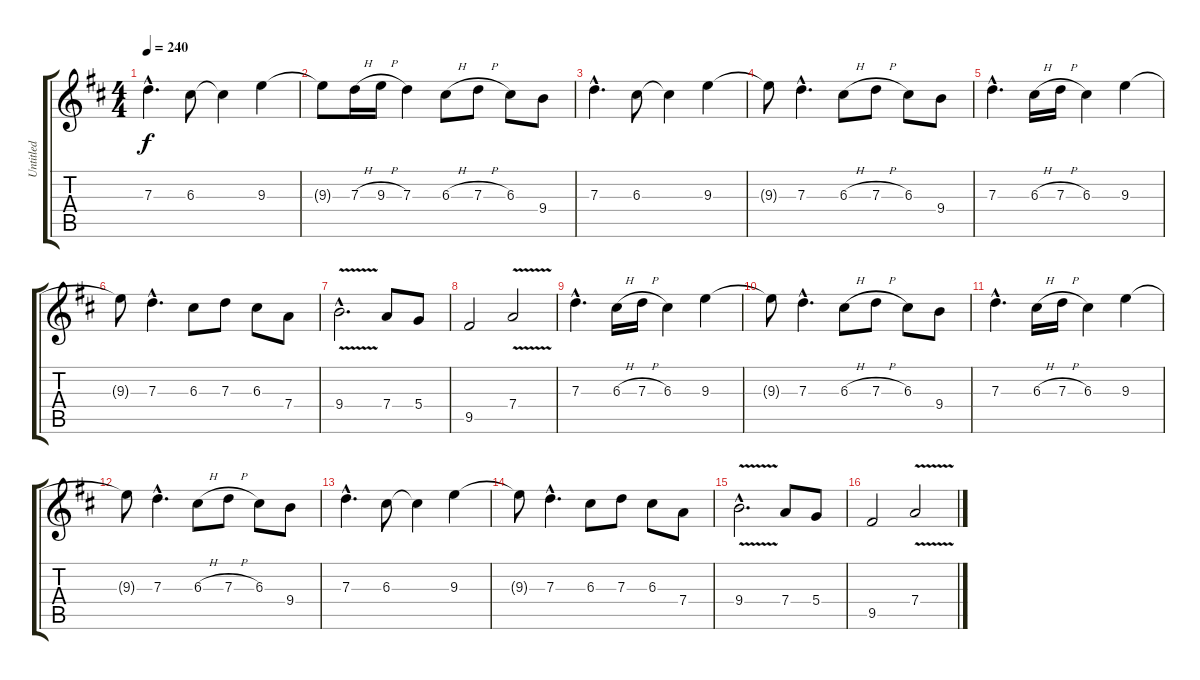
\track ("Untitled" "Untitled") {instrument distortionguitar}
\staff {score tabs}
\tuning (E4 B3 G3 D3 A2 E2) {hide}
\ts (4 4)
\tempo 240
\clef g2
\ks d
7.3{hac}.4{d dy f} 6.3.8 6.3{t}.4 9.3.4 |
9.3{t}.8 7.3{h}.16 9.3{h}.16 7.3.4 6.3{h}.8 7.3{h}.8 6.3.8 9.4.8 |
7.3{hac}.4{d} 6.3.8 6.3{t}.4 9.3.4 |
9.3{t}.8 7.3{hac}.4{d} 6.3{h}.8 7.3{h}.8 6.3.8 9.4.8 |
7.3{hac}.4{d} 6.3{h}.16 7.3{h}.16 6.3.4 9.3.4 |
9.3{t}.8 7.3{hac}.4{d} 6.3.8 7.3.8 6.3.8 7.4.8 |
9.4{v hac}.2{d} 7.4.8 5.4.8 |
9.5.2 7.4{v}.2 |
7.3{hac}.4{d} 6.3{h}.16 7.3{h}.16 6.3.4 9.3.4 |
9.3{t}.8 7.3{hac}.4{d} 6.3{h}.8 7.3{h}.8 6.3.8 9.4.8 |
7.3{hac}.4{d} 6.3{h}.16 7.3{h}.16 6.3.4 9.3.4 |
9.3{t}.8 7.3{hac}.4{d} 6.3{h}.8 7.3{h}.8 6.3.8 9.4.8 |
7.3{hac}.4{d} 6.3.8 6.3{t}.4 9.3.4 |
9.3{t}.8 7.3{hac}.4{d} 6.3.8 7.3.8 6.3.8 7.4.8 |
9.4{v hac}.2{d} 7.4.8 5.4.8 |
9.5.2 7.4{v}.2
